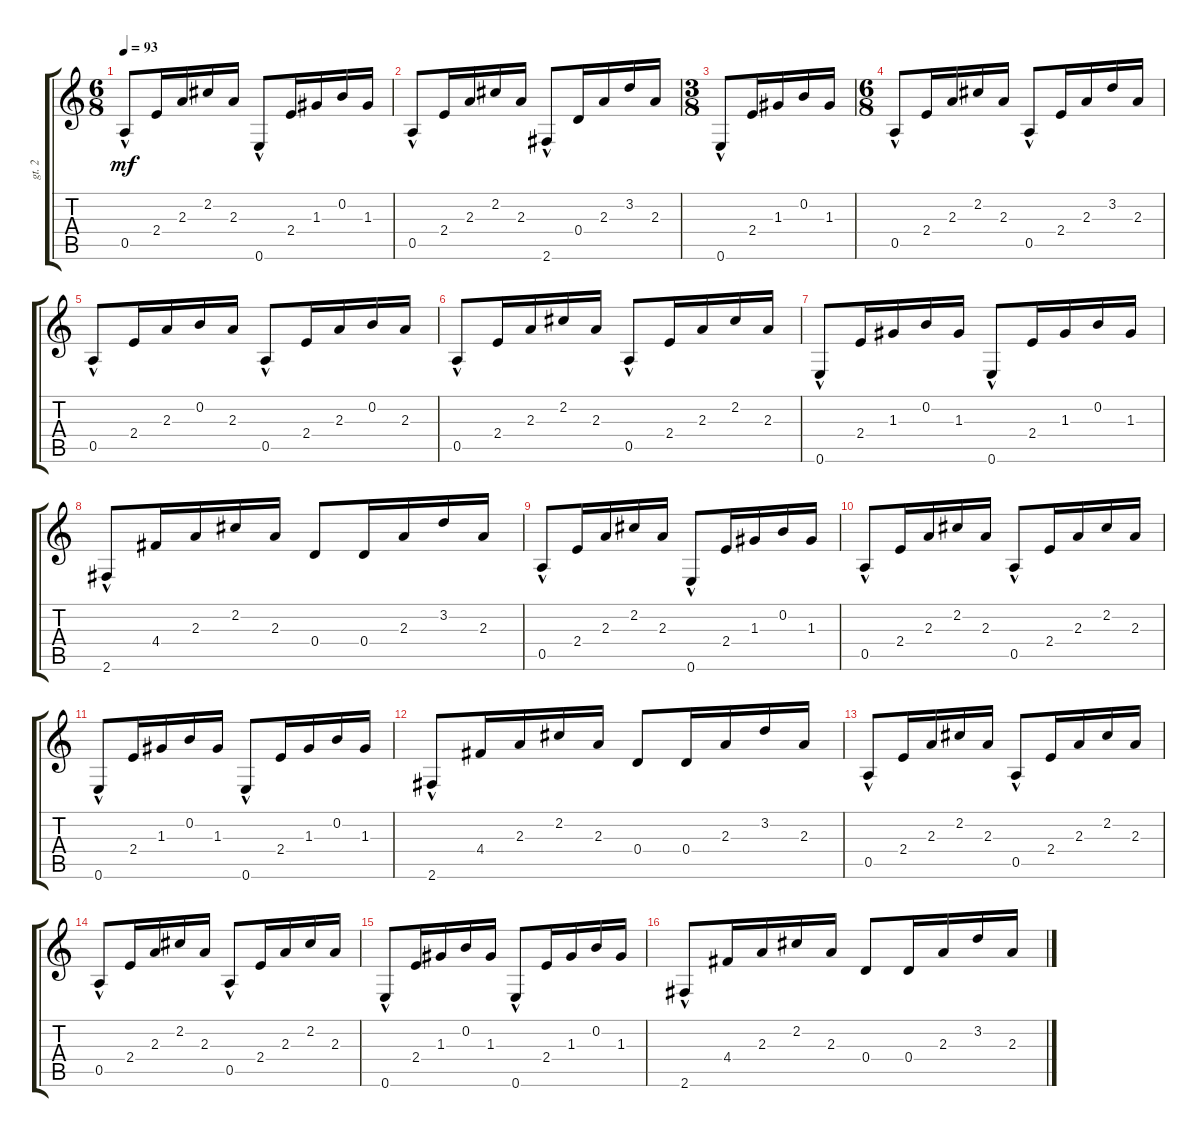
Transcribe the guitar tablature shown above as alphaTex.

\track ("gt. 2" "gt. 2") {instrument acousticguitarsteel}
\staff {score tabs}
\tuning (E4 B3 G3 D3 A2 E2) {hide}
\ts (6 8)
\tempo 93
\clef g2
\ks c
0.5{hac}.8{dy mf} 2.4.16 2.3.16 2.2.16 2.3.16 0.6{hac}.8 2.4.16 1.3.16 0.2.16 1.3.16 |
0.5{hac}.8 2.4.16 2.3.16 2.2.16 2.3.16 2.6{hac}.8 0.4.16 2.3.16 3.2.16 2.3.16 |
\ts (3 8)
0.6{hac}.8 2.4.16 1.3.16 0.2.16 1.3.16 |
\ts (6 8)
0.5{hac}.8 2.4.16 2.3.16 2.2.16 2.3.16 0.5{hac}.8 2.4.16 2.3.16 3.2.16 2.3.16 |
0.5{hac}.8 2.4.16 2.3.16 0.2.16 2.3.16 0.5{hac}.8 2.4.16 2.3.16 0.2.16 2.3.16 |
0.5{hac}.8 2.4.16 2.3.16 2.2.16 2.3.16 0.5{hac}.8 2.4.16 2.3.16 2.2.16 2.3.16 |
0.6{hac}.8 2.4.16 1.3.16 0.2.16 1.3.16 0.6{hac}.8 2.4.16 1.3.16 0.2.16 1.3.16 |
2.6{hac}.8 4.4.16 2.3.16 2.2.16 2.3.16 0.4.8 0.4.16 2.3.16 3.2.16 2.3.16 |
0.5{hac}.8 2.4.16 2.3.16 2.2.16 2.3.16 0.6{hac}.8 2.4.16 1.3.16 0.2.16 1.3.16 |
0.5{hac}.8 2.4.16 2.3.16 2.2.16 2.3.16 0.5{hac}.8 2.4.16 2.3.16 2.2.16 2.3.16 |
0.6{hac}.8 2.4.16 1.3.16 0.2.16 1.3.16 0.6{hac}.8 2.4.16 1.3.16 0.2.16 1.3.16 |
2.6{hac}.8 4.4.16 2.3.16 2.2.16 2.3.16 0.4.8 0.4.16 2.3.16 3.2.16 2.3.16 |
0.5{hac}.8 2.4.16 2.3.16 2.2.16 2.3.16 0.5{hac}.8 2.4.16 2.3.16 2.2.16 2.3.16 |
0.5{hac}.8 2.4.16 2.3.16 2.2.16 2.3.16 0.5{hac}.8 2.4.16 2.3.16 2.2.16 2.3.16 |
0.6{hac}.8 2.4.16 1.3.16 0.2.16 1.3.16 0.6{hac}.8 2.4.16 1.3.16 0.2.16 1.3.16 |
2.6{hac}.8 4.4.16 2.3.16 2.2.16 2.3.16 0.4.8 0.4.16 2.3.16 3.2.16 2.3.16
